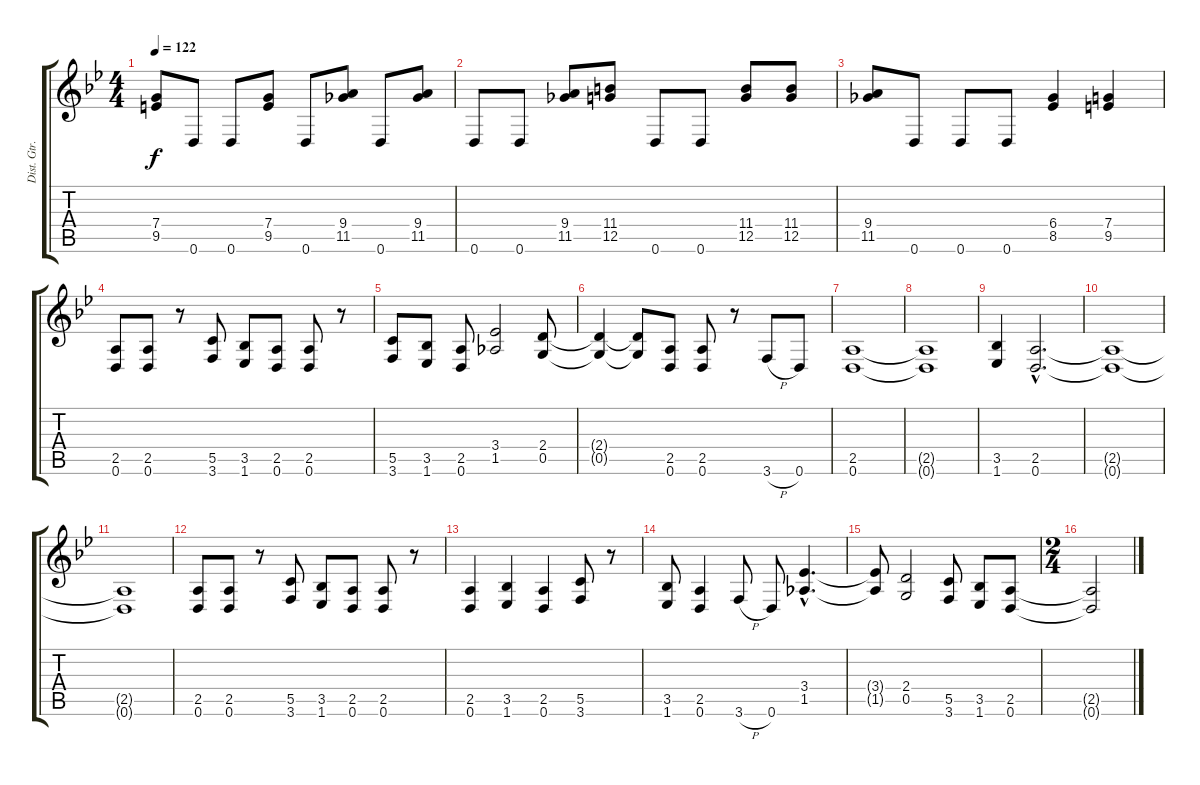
\track ("Dist. Gtr.1" "Dist. Gtr.") {instrument distortionguitar}
\staff {score tabs}
\tuning (D4 A3 F3 C3 G2 D2) {hide}
\ts (4 4)
\tempo 122
\clef g2
\ks bb
(7.4 9.5).8{dy f} 0.6.8 0.6.8 (7.4 9.5).8 0.6.8 (9.4 11.5).8 0.6.8 (9.4 11.5).8 |
0.6.8 0.6.8 (9.4 11.5).8 (11.4 12.5).8 0.6.8 0.6.8 (11.4 12.5).8 (11.4 12.5).8 |
(9.4 11.5).8 0.6.8 0.6.8 0.6.8 (6.4 8.5).4 (7.4 9.5).4 |
(2.5 0.6).8 (2.5 0.6).8 r.8 (5.5 3.6).8 (3.5 1.6).8 (2.5 0.6).8 (2.5 0.6).8 r.8 |
(5.5 3.6).8 (3.5 1.6).8 (2.5 0.6).8 (3.4 1.5).2 (2.4 0.5).8 |
(2.4{t} 0.5{t}).4 (2.4{t} 0.5{t}).8 (2.5 0.6).8 (2.5 0.6).8 r.8 3.6{h}.8 0.6.8 |
(2.5 0.6).1 |
(2.5{t} 0.6{t}).1 |
(3.5 1.6).4 (2.5{hac} 0.6{hac}).2{d} |
(2.5{t} 0.6{t}).1 |
(2.5{t} 0.6{t}).1 |
(2.5 0.6).8 (2.5 0.6).8 r.8 (5.5 3.6).8 (3.5 1.6).8 (2.5 0.6).8 (2.5 0.6).8 r.8 |
(2.5 0.6).4 (3.5 1.6).4 (2.5 0.6).4 (5.5 3.6).8 r.8 |
(3.5 1.6).8 (2.5 0.6).4 3.6{h}.8 0.6.8 (3.4{hac} 1.5{hac}).4{d} |
(3.4{t} 1.5{t}).8 (2.4 0.5).2 (5.5 3.6).8 (3.5 1.6).8 (2.5 0.6).8 |
\ts (2 4)
(2.5{t} 0.6{t}).2
